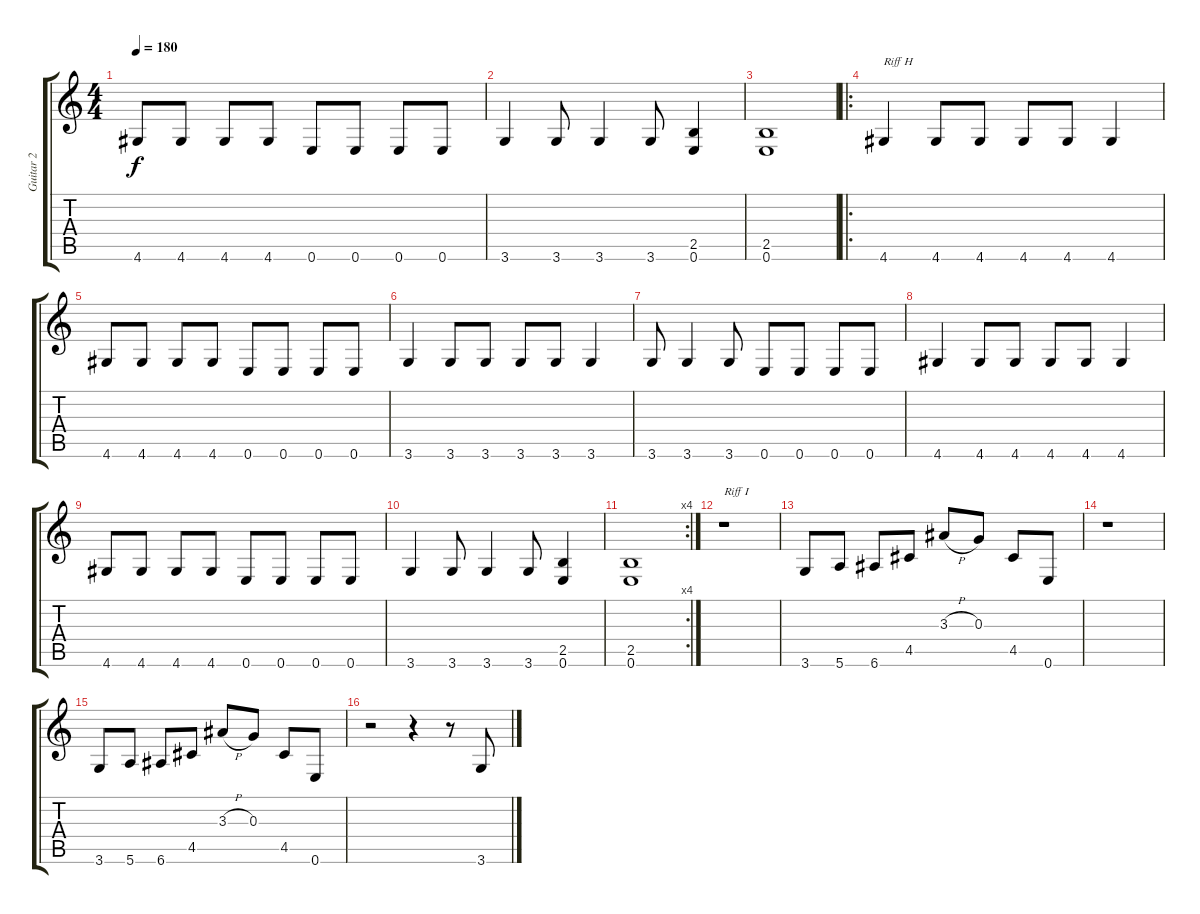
\track ("Guitar 2" "Guitar 2") {instrument distortionguitar}
\staff {score tabs}
\tuning (E4 B3 G3 D3 A2 E2) {hide}
\ts (4 4)
\tempo 180
\clef g2
\ks c
4.6.8{dy f} 4.6.8 4.6.8 4.6.8 0.6.8 0.6.8 0.6.8 0.6.8 |
3.6.4 3.6.8 3.6.4 3.6.8 (2.5 0.6).4 |
(2.5 0.6).1 |
\ro
4.6.4{txt "Riff H"} 4.6.8 4.6.8 4.6.8 4.6.8 4.6.4 |
4.6.8 4.6.8 4.6.8 4.6.8 0.6.8 0.6.8 0.6.8 0.6.8 |
3.6.4 3.6.8 3.6.8 3.6.8 3.6.8 3.6.4 |
3.6.8 3.6.4 3.6.8 0.6.8 0.6.8 0.6.8 0.6.8 |
4.6.4 4.6.8 4.6.8 4.6.8 4.6.8 4.6.4 |
4.6.8 4.6.8 4.6.8 4.6.8 0.6.8 0.6.8 0.6.8 0.6.8 |
3.6.4 3.6.8 3.6.4 3.6.8 (2.5 0.6).4 |
\rc 4
(2.5 0.6).1 |
r.1{txt "Riff I"} |
3.6.8 5.6.8 6.6.8 4.5.8 3.3{h}.8 0.3.8 4.5.8 0.6.8 |
r.1 |
3.6.8 5.6.8 6.6.8 4.5.8 3.3{h}.8 0.3.8 4.5.8 0.6.8 |
r.2 r.4 r.8 3.6.8
